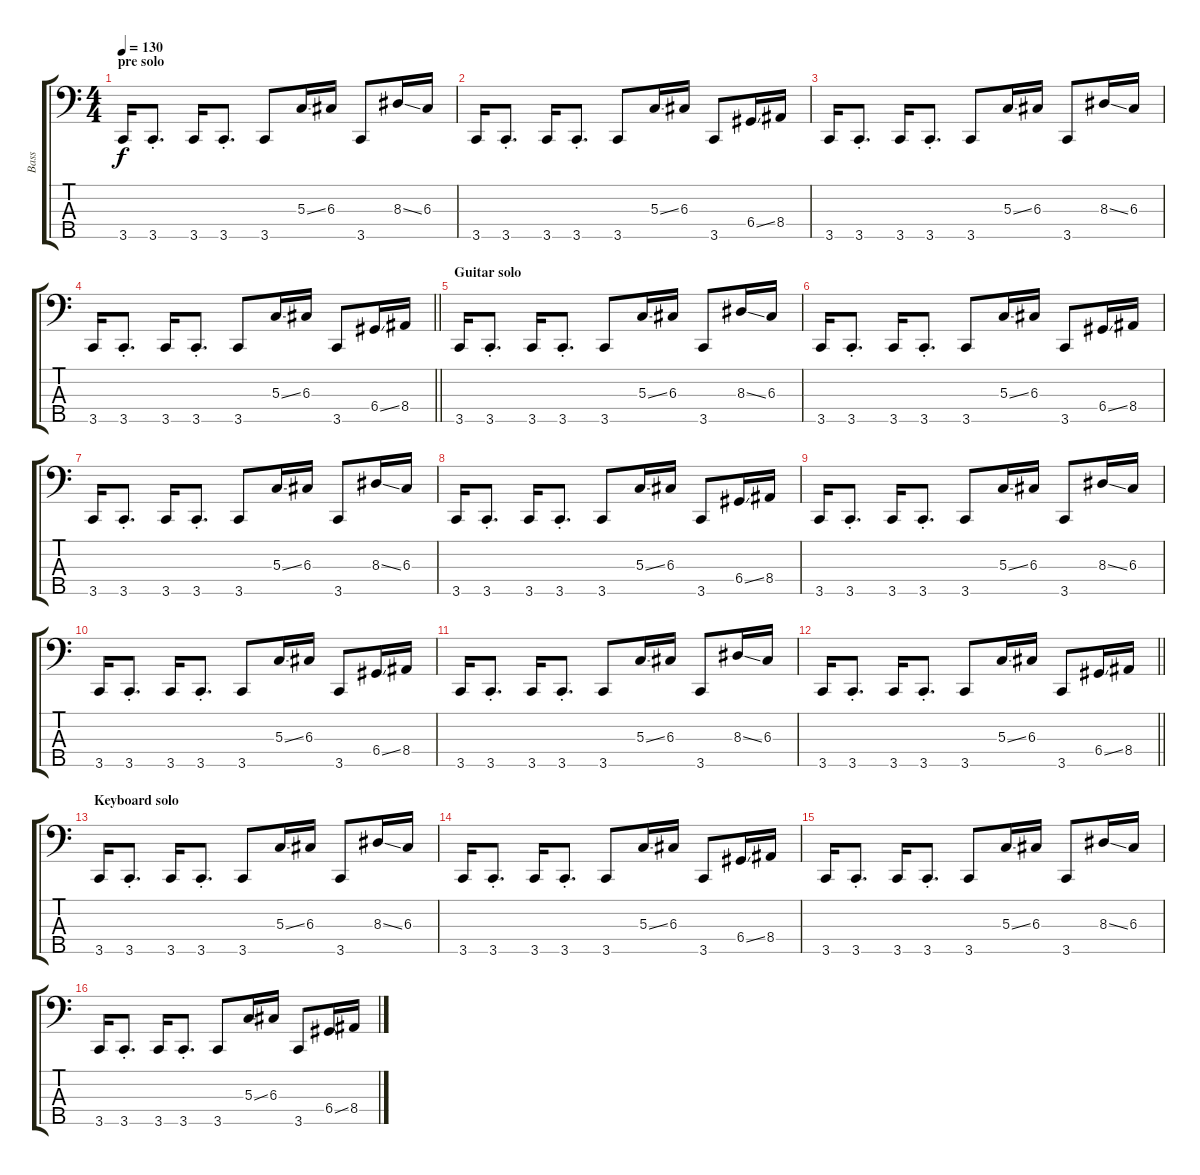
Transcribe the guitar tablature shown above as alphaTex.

\track ("Bass" "Bass") {instrument electricbasspick}
\staff {score tabs}
\tuning (F2 C2 G1 D1 A0) {hide}
\ts (4 4)
\section ("" "pre solo")
\tempo 130
\clef f4
\ks c
3.5.16{dy f} 3.5{st}.8{d} 3.5.16 3.5{st}.8{d} 3.5.8 5.3{ss}.16 6.3.16 3.5.8 8.3{ss}.16 6.3.16 |
3.5.16 3.5{st}.8{d} 3.5.16 3.5{st}.8{d} 3.5.8 5.3{ss}.16 6.3.16 3.5.8 6.4{ss}.16 8.4.16 |
3.5.16 3.5{st}.8{d} 3.5.16 3.5{st}.8{d} 3.5.8 5.3{ss}.16 6.3.16 3.5.8 8.3{ss}.16 6.3.16 |
\barLineRight lightlight
3.5.16 3.5{st}.8{d} 3.5.16 3.5{st}.8{d} 3.5.8 5.3{ss}.16 6.3.16 3.5.8 6.4{ss}.16 8.4.16 |
\section ("" "Guitar solo")
3.5.16 3.5{st}.8{d} 3.5.16 3.5{st}.8{d} 3.5.8 5.3{ss}.16 6.3.16 3.5.8 8.3{ss}.16 6.3.16 |
3.5.16 3.5{st}.8{d} 3.5.16 3.5{st}.8{d} 3.5.8 5.3{ss}.16 6.3.16 3.5.8 6.4{ss}.16 8.4.16 |
3.5.16 3.5{st}.8{d} 3.5.16 3.5{st}.8{d} 3.5.8 5.3{ss}.16 6.3.16 3.5.8 8.3{ss}.16 6.3.16 |
3.5.16 3.5{st}.8{d} 3.5.16 3.5{st}.8{d} 3.5.8 5.3{ss}.16 6.3.16 3.5.8 6.4{ss}.16 8.4.16 |
3.5.16 3.5{st}.8{d} 3.5.16 3.5{st}.8{d} 3.5.8 5.3{ss}.16 6.3.16 3.5.8 8.3{ss}.16 6.3.16 |
3.5.16 3.5{st}.8{d} 3.5.16 3.5{st}.8{d} 3.5.8 5.3{ss}.16 6.3.16 3.5.8 6.4{ss}.16 8.4.16 |
3.5.16 3.5{st}.8{d} 3.5.16 3.5{st}.8{d} 3.5.8 5.3{ss}.16 6.3.16 3.5.8 8.3{ss}.16 6.3.16 |
\barLineRight lightlight
3.5.16 3.5{st}.8{d} 3.5.16 3.5{st}.8{d} 3.5.8 5.3{ss}.16 6.3.16 3.5.8 6.4{ss}.16 8.4.16 |
\section ("" "Keyboard solo")
3.5.16 3.5{st}.8{d} 3.5.16 3.5{st}.8{d} 3.5.8 5.3{ss}.16 6.3.16 3.5.8 8.3{ss}.16 6.3.16 |
3.5.16 3.5{st}.8{d} 3.5.16 3.5{st}.8{d} 3.5.8 5.3{ss}.16 6.3.16 3.5.8 6.4{ss}.16 8.4.16 |
3.5.16 3.5{st}.8{d} 3.5.16 3.5{st}.8{d} 3.5.8 5.3{ss}.16 6.3.16 3.5.8 8.3{ss}.16 6.3.16 |
3.5.16 3.5{st}.8{d} 3.5.16 3.5{st}.8{d} 3.5.8 5.3{ss}.16 6.3.16 3.5.8 6.4{ss}.16 8.4.16
